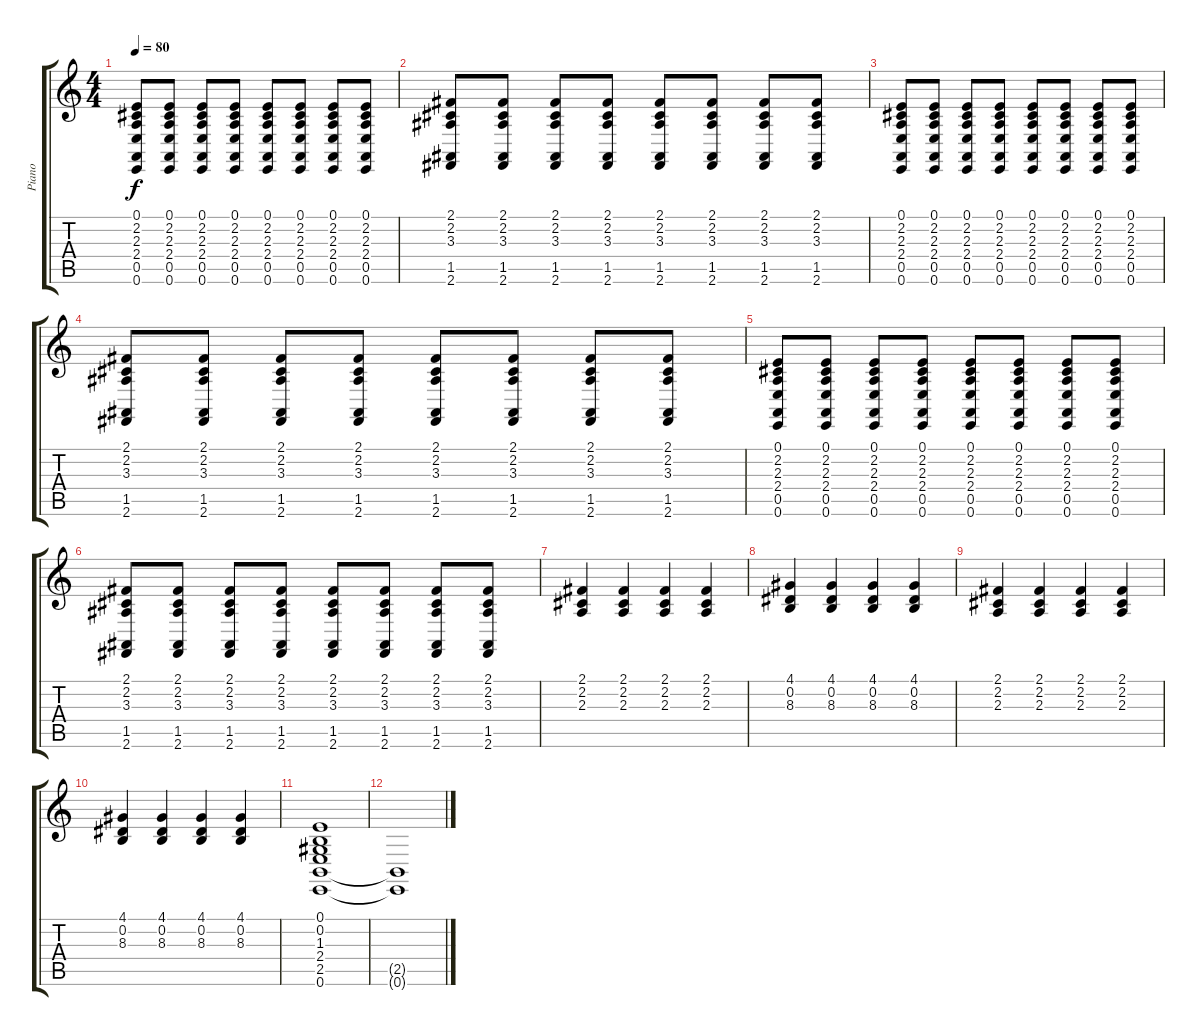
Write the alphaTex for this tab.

\track ("Piano" "Piano") {instrument acousticgrandpiano}
\staff {score tabs}
\tuning (E4 B3 G3 D3 A2 E2) {hide}
\ts (4 4)
\tempo 80
\clef g2
\ks c
(0.1 2.2 2.3 2.4 0.5 0.6).8{dy f} (0.1 2.2 2.3 2.4 0.5 0.6).8 (0.1 2.2 2.3 2.4 0.5 0.6).8 (0.1 2.2 2.3 2.4 0.5 0.6).8 (0.1 2.2 2.3 2.4 0.5 0.6).8 (0.1 2.2 2.3 2.4 0.5 0.6).8 (0.1 2.2 2.3 2.4 0.5 0.6).8 (0.1 2.2 2.3 2.4 0.5 0.6).8 |
(2.1 2.2 3.3 1.5 2.6).8 (2.1 2.2 3.3 1.5 2.6).8 (2.1 2.2 3.3 1.5 2.6).8 (2.1 2.2 3.3 1.5 2.6).8 (2.1 2.2 3.3 1.5 2.6).8 (2.1 2.2 3.3 1.5 2.6).8 (2.1 2.2 3.3 1.5 2.6).8 (2.1 2.2 3.3 1.5 2.6).8 |
(0.1 2.2 2.3 2.4 0.5 0.6).8 (0.1 2.2 2.3 2.4 0.5 0.6).8 (0.1 2.2 2.3 2.4 0.5 0.6).8 (0.1 2.2 2.3 2.4 0.5 0.6).8 (0.1 2.2 2.3 2.4 0.5 0.6).8 (0.1 2.2 2.3 2.4 0.5 0.6).8 (0.1 2.2 2.3 2.4 0.5 0.6).8 (0.1 2.2 2.3 2.4 0.5 0.6).8 |
(2.1 2.2 3.3 1.5 2.6).8 (2.1 2.2 3.3 1.5 2.6).8 (2.1 2.2 3.3 1.5 2.6).8 (2.1 2.2 3.3 1.5 2.6).8 (2.1 2.2 3.3 1.5 2.6).8 (2.1 2.2 3.3 1.5 2.6).8 (2.1 2.2 3.3 1.5 2.6).8 (2.1 2.2 3.3 1.5 2.6).8 |
(0.1 2.2 2.3 2.4 0.5 0.6).8 (0.1 2.2 2.3 2.4 0.5 0.6).8 (0.1 2.2 2.3 2.4 0.5 0.6).8 (0.1 2.2 2.3 2.4 0.5 0.6).8 (0.1 2.2 2.3 2.4 0.5 0.6).8 (0.1 2.2 2.3 2.4 0.5 0.6).8 (0.1 2.2 2.3 2.4 0.5 0.6).8 (0.1 2.2 2.3 2.4 0.5 0.6).8 |
(2.1 2.2 3.3 1.5 2.6).8 (2.1 2.2 3.3 1.5 2.6).8 (2.1 2.2 3.3 1.5 2.6).8 (2.1 2.2 3.3 1.5 2.6).8 (2.1 2.2 3.3 1.5 2.6).8 (2.1 2.2 3.3 1.5 2.6).8 (2.1 2.2 3.3 1.5 2.6).8 (2.1 2.2 3.3 1.5 2.6).8 |
(2.1 2.2 2.3).4 (2.1 2.2 2.3).4 (2.1 2.2 2.3).4 (2.1 2.2 2.3).4 |
(4.1 0.2 8.3).4 (4.1 0.2 8.3).4 (4.1 0.2 8.3).4 (4.1 0.2 8.3).4 |
(2.1 2.2 2.3).4 (2.1 2.2 2.3).4 (2.1 2.2 2.3).4 (2.1 2.2 2.3).4 |
(4.1 0.2 8.3).4 (4.1 0.2 8.3).4 (4.1 0.2 8.3).4 (4.1 0.2 8.3).4 |
(0.1 0.2 1.3 2.4 2.5 0.6).1 |
(2.5{t} 0.6{t}).1
